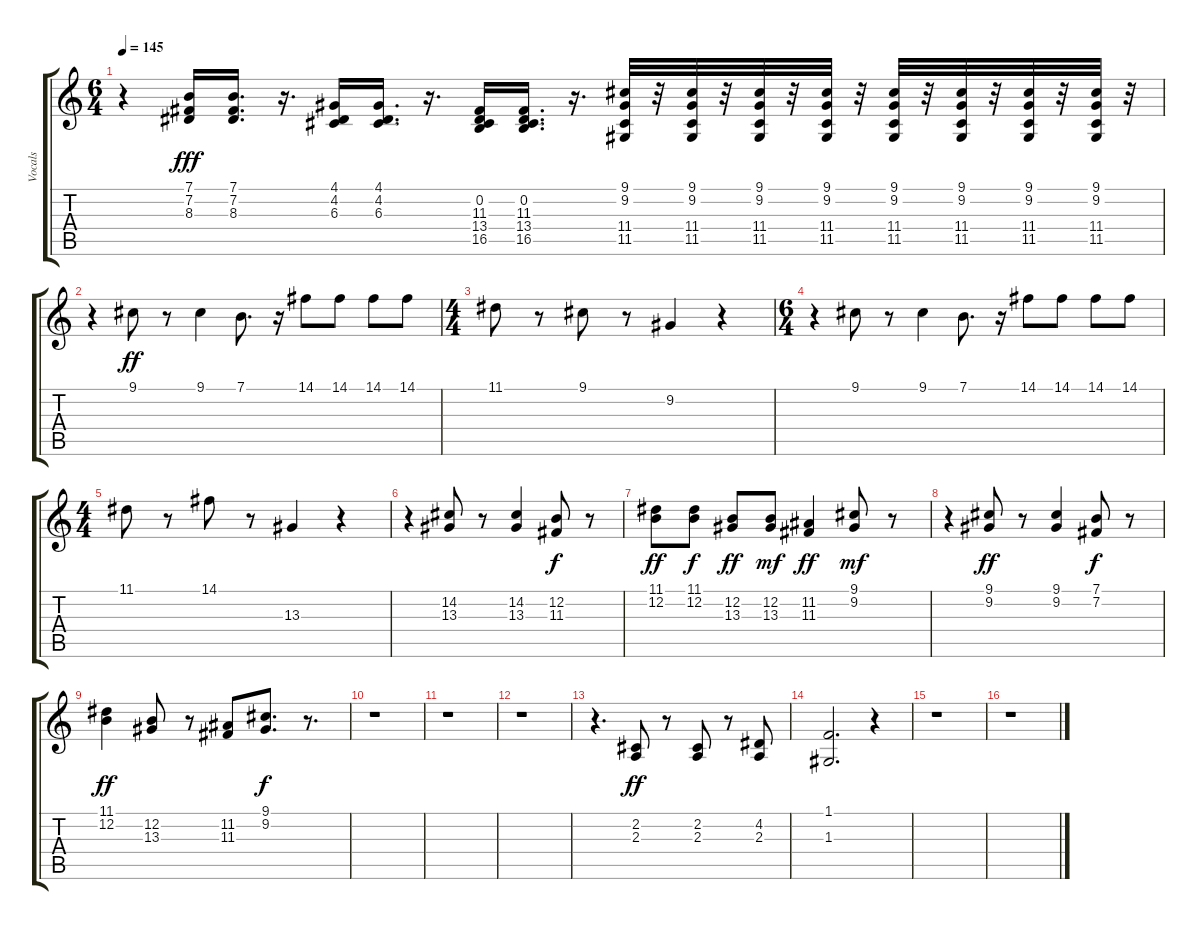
\track ("Vocals" "Vocals") {instrument oboe}
\staff {score tabs}
\tuning (E4 B3 G3 D3 A2 E2) {hide}
\ts (6 4)
\tempo 145
\clef g2
\ks c
r.4{dy ff} (7.1 7.2 8.3).16{dy fff} (7.1 7.2 8.3).16{d} r.16{d} (4.1 4.2 6.3).16 (4.1 4.2 6.3).16{d} r.16{d} (0.2 11.3 13.4 16.5).16 (0.2 11.3 13.4 16.5).16{d} r.16{d} (9.1 9.2 11.4 11.5).32 r.32 (9.1 9.2 11.4 11.5).32 r.32 (9.1 9.2 11.4 11.5).32 r.32 (9.1 9.2 11.4 11.5).32 r.32 (9.1 9.2 11.4 11.5).32 r.32 (9.1 9.2 11.4 11.5).32 r.32 (9.1 9.2 11.4 11.5).32 r.32 (9.1 9.2 11.4 11.5).32 r.32 |
r.4 9.1.8{dy ff} r.8 9.1.4 7.1.8{d} r.16 14.1.8 14.1.8 14.1.8 14.1.8 |
\ts (4 4)
11.1.8 r.8 9.1.8 r.8 9.2.4 r.4 |
\ts (6 4)
r.4 9.1.8 r.8 9.1.4 7.1.8{d} r.16 14.1.8 14.1.8 14.1.8 14.1.8 |
\ts (4 4)
11.1.8 r.8 14.1.8 r.8 13.3.4 r.4 |
r.4 (14.2 13.3).8 r.8 (14.2 13.3).4 (12.2 11.3).8{dy f} r.8 |
(11.1 12.2).8{dy ff} (11.1 12.2).8{dy f} (12.2 13.3).8{dy ff} (12.2 13.3).8{dy mf} (11.2 11.3).4{dy ff} (9.1 9.2).8{dy mf} r.8 |
r.4 (9.1 9.2).8{dy ff} r.8 (9.1 9.2).4 (7.1 7.2).8{dy f} r.8 |
(11.1 12.2).4{dy ff} (12.2 13.3).8 r.8 (11.2 11.3).8 (9.1 9.2).8{d dy f} r.8{d} |
r.1 |
r.1 |
r.1 |
r.4{d} (2.2 2.3).8{dy ff} r.8 (2.2 2.3).8 r.8 (4.2 2.3).8 |
(1.1 1.3).2{d} r.4 |
r.1 |
r.1
